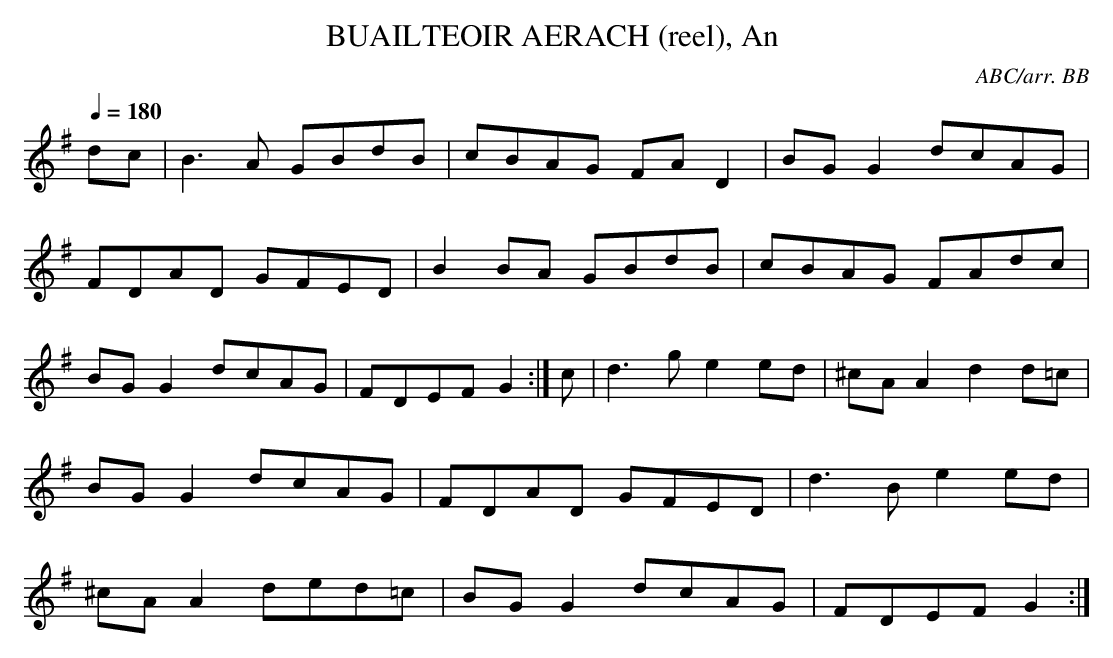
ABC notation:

X:1
T:BUAILTEOIR AERACH (reel), An \
C:ABC/arr. BB\
Q:1/4=180\
M:4/4\
L:1/8\
K:G\
dc|B3A GBdB|cBAG FAD2|BGG2 dcAG|FDAD GFED|\
B2 BA GBdB|cBAG FAdc|BG G2 dcAG|FDEF G2 :|\
c|d3 g e2 ed|^cA A2 d2 d=c|BG G2 dcAG|FDAD GFED|\
d3 B e2 ed|^cA A2 ded=c|BG G2 dcAG|FDEF G2 :|\
\
\
